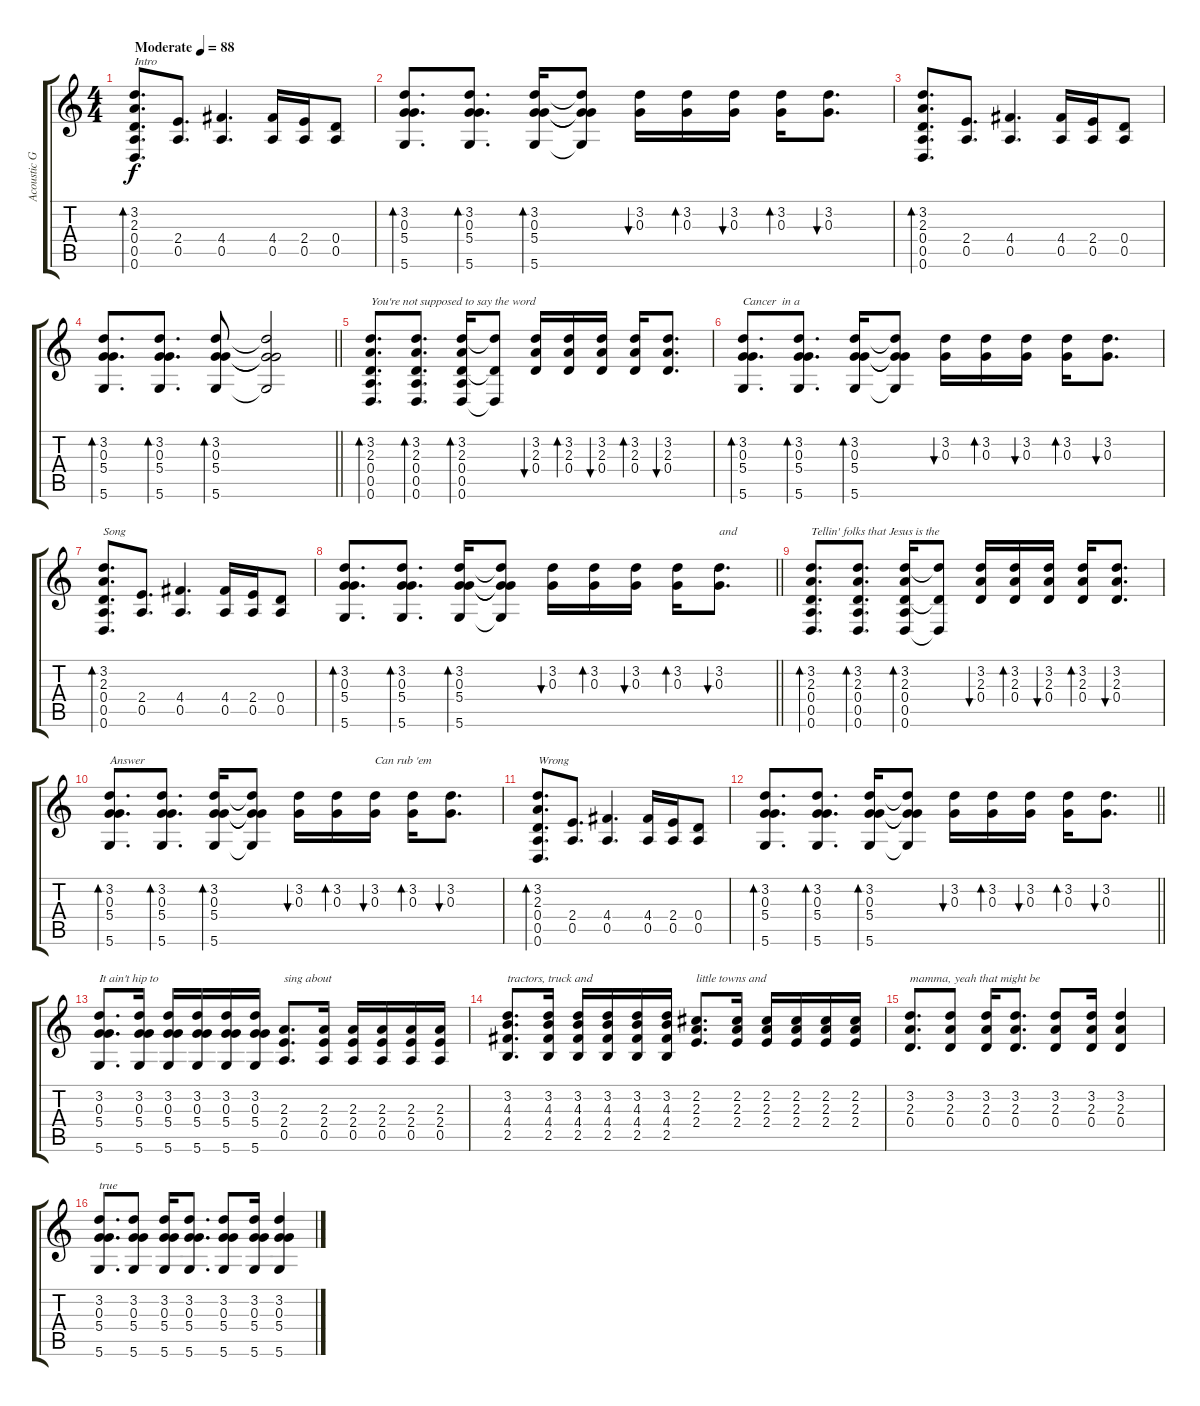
\track ("Acoustic Guitar" "Acoustic G") {instrument acousticguitarsteel}
\staff {score tabs}
\tuning (E4 B3 G3 D3 A2 D2) {hide}
\ts (4 4)
\tempo (88 "Moderate")
\clef g2
\ks c
(3.2 2.3 0.4 0.5 0.6).8{d bd 120 txt "Intro" dy f instrument acousticguitarsteel} (2.4 0.5).8{d} (4.4 0.5).4{d} (4.4 0.5).16 (2.4 0.5).16 (0.4 0.5).8 |
(3.2 0.3 5.4 5.6).8{d bd 60} (3.2 0.3 5.4 5.6).8{d bd 60} (3.2 0.3 5.4 5.6).16{bd 60} (3.2{t} 0.3{t} 5.4{t} 5.6{t}).8 (3.2 0.3).16{bu 120} (3.2 0.3).16{bd 120} (3.2 0.3).16{bu 120} (3.2 0.3).16{bd 120} (3.2 0.3).8{d bu 120} |
(3.2 2.3 0.4 0.5 0.6).8{d bd 240} (2.4 0.5).8{d} (4.4 0.5).4{d} (4.4 0.5).16 (2.4 0.5).16 (0.4 0.5).8 |
\barLineRight lightlight
(3.2 0.3 5.4 5.6).8{d bd 60} (3.2 0.3 5.4 5.6).8{d bd 60} (3.2 0.3 5.4 5.6).8{bd 60} (3.2{t} 0.3{t} 5.4{t} 5.6{t}).2 |
(3.2 2.3 0.4 0.5 0.6).8{d bd 60 txt "You're not supposed to say the word"} (3.2 2.3 0.4 0.5 0.6).8{d bd 60} (3.2 2.3 0.4 0.5 0.6).16{bd 60} (3.2{t} 0.4{t} 0.6{t}).8 (3.2 2.3 0.4).16{bu 120} (3.2 2.3 0.4).16{bd 120} (3.2 2.3 0.4).16{bu 120} (3.2 2.3 0.4).16{bd 120} (3.2 2.3 0.4).8{d bu 120} |
(3.2 0.3 5.4 5.6).8{d bd 60 txt "Cancer  in a "} (3.2 0.3 5.4 5.6).8{d bd 60} (3.2 0.3 5.4 5.6).16{bd 60} (3.2{t} 0.3{t} 5.4{t} 5.6{t}).8 (3.2 0.3).16{bu 120} (3.2 0.3).16{bd 120} (3.2 0.3).16{bu 120} (3.2 0.3).16{bd 120} (3.2 0.3).8{d bu 120} |
(3.2 2.3 0.4 0.5 0.6).8{d bd 120 txt "Song"} (2.4 0.5).8{d} (4.4 0.5).4{d} (4.4 0.5).16 (2.4 0.5).16 (0.4 0.5).8 |
\barLineRight lightlight
(3.2 0.3 5.4 5.6).8{d bd 60} (3.2 0.3 5.4 5.6).8{d bd 60} (3.2 0.3 5.4 5.6).16{bd 60} (3.2{t} 0.3{t} 5.4{t} 5.6{t}).8 (3.2 0.3).16{bu 120} (3.2 0.3).16{bd 120} (3.2 0.3).16{bu 120} (3.2 0.3).16{bd 120} (3.2 0.3).8{d bu 120 txt "and"} |
(3.2 2.3 0.4 0.5 0.6).8{d bd 60 txt "Tellin' folks that Jesus is the"} (3.2 2.3 0.4 0.5 0.6).8{d bd 60} (3.2 2.3 0.4 0.5 0.6).16{bd 60} (3.2{t} 0.4{t} 0.6{t}).8 (3.2 2.3 0.4).16{bu 120} (3.2 2.3 0.4).16{bd 120} (3.2 2.3 0.4).16{bu 120} (3.2 2.3 0.4).16{bd 120} (3.2 2.3 0.4).8{d bu 120} |
(3.2 0.3 5.4 5.6).8{d bd 60 txt "Answer"} (3.2 0.3 5.4 5.6).8{d bd 60} (3.2 0.3 5.4 5.6).16{bd 60} (3.2{t} 0.3{t} 5.4{t} 5.6{t}).8 (3.2 0.3).16{bu 120} (3.2 0.3).16{bd 120} (3.2 0.3).16{bu 120 txt "Can rub 'em"} (3.2 0.3).16{bd 120} (3.2 0.3).8{d bu 120} |
(3.2 2.3 0.4 0.5 0.6).8{d bd 120 txt "Wrong"} (2.4 0.5).8{d} (4.4 0.5).4{d} (4.4 0.5).16 (2.4 0.5).16 (0.4 0.5).8 |
\barLineRight lightlight
(3.2 0.3 5.4 5.6).8{d bd 60} (3.2 0.3 5.4 5.6).8{d bd 60} (3.2 0.3 5.4 5.6).16{bd 60} (3.2{t} 0.3{t} 5.4{t} 5.6{t}).8 (3.2 0.3).16{bu 120} (3.2 0.3).16{bd 120} (3.2 0.3).16{bu 120} (3.2 0.3).16{bd 120} (3.2 0.3).8{d bu 120} |
(3.2 0.3 5.4 5.6).8{d txt "It ain't hip to"} (3.2 0.3 5.4 5.6).16 (3.2 0.3 5.4 5.6).16 (3.2 0.3 5.4 5.6).16 (3.2 0.3 5.4 5.6).16 (3.2 0.3 5.4 5.6).16 (2.3 2.4 0.5).8{d txt "sing about"} (2.3 2.4 0.5).16 (2.3 2.4 0.5).16 (2.3 2.4 0.5).16 (2.3 2.4 0.5).16 (2.3 2.4 0.5).16 |
(3.2 4.3 4.4 2.5).8{d txt "tractors, truck and"} (3.2 4.3 4.4 2.5).16 (3.2 4.3 4.4 2.5).16 (3.2 4.3 4.4 2.5).16 (3.2 4.3 4.4 2.5).16 (3.2 4.3 4.4 2.5).16 (2.2 2.3 2.4).8{d txt "little towns and"} (2.2 2.3 2.4).16 (2.2 2.3 2.4).16 (2.2 2.3 2.4).16 (2.2 2.3 2.4).16 (2.2 2.3 2.4).16 |
(3.2 2.3 0.4).8{d txt "mamma, yeah that might be"} (3.2 2.3 0.4).8 (3.2 2.3 0.4).16 (3.2 2.3 0.4).8{d} (3.2 2.3 0.4).8 (3.2 2.3 0.4).16 (3.2 2.3 0.4).4 |
(3.2 0.3 5.4 5.6).8{d txt "true"} (3.2 0.3 5.4 5.6).8 (3.2 0.3 5.4 5.6).16 (3.2 0.3 5.4 5.6).8{d} (3.2 0.3 5.4 5.6).8 (3.2 0.3 5.4 5.6).16 (3.2 0.3 5.4 5.6).4
